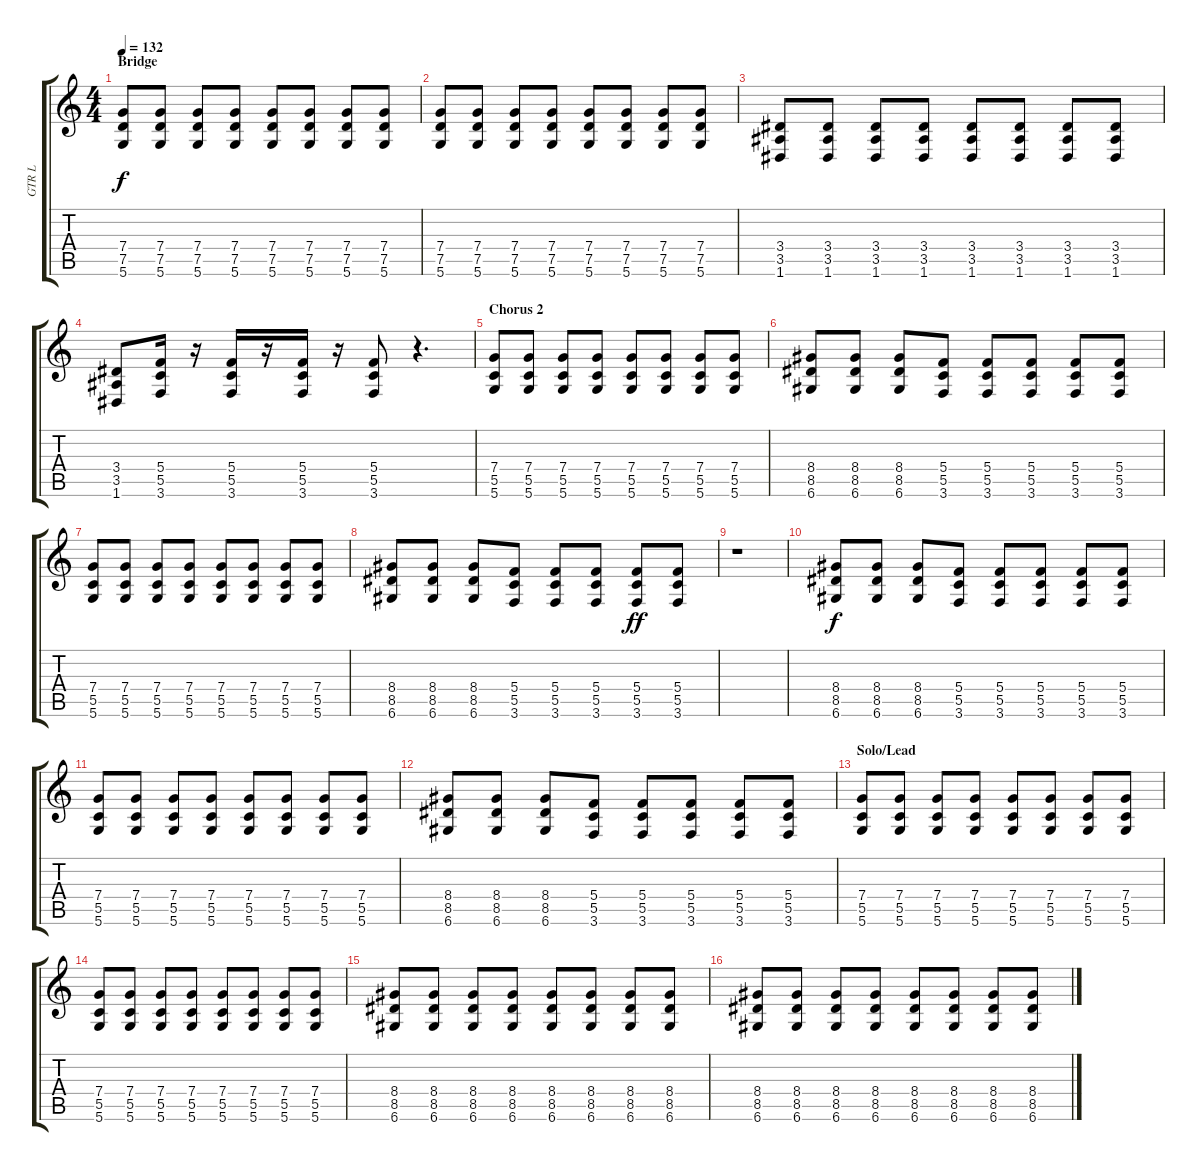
\track ("GTR L" "GTR L") {instrument distortionguitar}
\staff {score tabs}
\tuning (D4 A3 F3 C3 G2 D2) {hide}
\ts (4 4)
\section ("" "Bridge")
\tempo 132
\clef g2
\ks c
(7.4 7.5 5.6).8{dy f volume 13} (7.4 7.5 5.6).8 (7.4 7.5 5.6).8 (7.4 7.5 5.6).8 (7.4 7.5 5.6).8 (7.4 7.5 5.6).8 (7.4 7.5 5.6).8 (7.4 7.5 5.6).8 |
(7.4 7.5 5.6).8 (7.4 7.5 5.6).8 (7.4 7.5 5.6).8 (7.4 7.5 5.6).8 (7.4 7.5 5.6).8 (7.4 7.5 5.6).8 (7.4 7.5 5.6).8 (7.4 7.5 5.6).8 |
(3.4 3.5 1.6).8 (3.4 3.5 1.6).8 (3.4 3.5 1.6).8 (3.4 3.5 1.6).8 (3.4 3.5 1.6).8 (3.4 3.5 1.6).8 (3.4 3.5 1.6).8 (3.4 3.5 1.6).8 |
(3.4 3.5 1.6).8 (5.4 5.5 3.6).16 r.16 (5.4 5.5 3.6).16 r.16 (5.4 5.5 3.6).16 r.16 (5.4 5.5 3.6).8 r.4{d} |
\section ("" "Chorus 2")
(7.4 5.5 5.6).8{volume 12} (7.4 5.5 5.6).8 (7.4 5.5 5.6).8 (7.4 5.5 5.6).8 (7.4 5.5 5.6).8 (7.4 5.5 5.6).8 (7.4 5.5 5.6).8 (7.4 5.5 5.6).8 |
(8.4 8.5 6.6).8 (8.4 8.5 6.6).8 (8.4 8.5 6.6).8 (5.4 5.5 3.6).8 (5.4 5.5 3.6).8 (5.4 5.5 3.6).8 (5.4 5.5 3.6).8 (5.4 5.5 3.6).8 |
(7.4 5.5 5.6).8 (7.4 5.5 5.6).8 (7.4 5.5 5.6).8 (7.4 5.5 5.6).8 (7.4 5.5 5.6).8 (7.4 5.5 5.6).8 (7.4 5.5 5.6).8 (7.4 5.5 5.6).8 |
(8.4 8.5 6.6).8 (8.4 8.5 6.6).8 (8.4 8.5 6.6).8 (5.4 5.5 3.6).8 (5.4 5.5 3.6).8 (5.4 5.5 3.6).8 (5.4 5.5 3.6).8{dy ff} (5.4 5.5 3.6).8 |
r.1 |
(8.4 8.5 6.6).8{dy f} (8.4 8.5 6.6).8 (8.4 8.5 6.6).8 (5.4 5.5 3.6).8 (5.4 5.5 3.6).8 (5.4 5.5 3.6).8 (5.4 5.5 3.6).8 (5.4 5.5 3.6).8 |
(7.4 5.5 5.6).8 (7.4 5.5 5.6).8 (7.4 5.5 5.6).8 (7.4 5.5 5.6).8 (7.4 5.5 5.6).8 (7.4 5.5 5.6).8 (7.4 5.5 5.6).8 (7.4 5.5 5.6).8 |
(8.4 8.5 6.6).8 (8.4 8.5 6.6).8 (8.4 8.5 6.6).8 (5.4 5.5 3.6).8 (5.4 5.5 3.6).8 (5.4 5.5 3.6).8 (5.4 5.5 3.6).8 (5.4 5.5 3.6).8 |
\section ("" "Solo/Lead")
(7.4 5.5 5.6).8 (7.4 5.5 5.6).8 (7.4 5.5 5.6).8 (7.4 5.5 5.6).8 (7.4 5.5 5.6).8 (7.4 5.5 5.6).8 (7.4 5.5 5.6).8 (7.4 5.5 5.6).8 |
(7.4 5.5 5.6).8 (7.4 5.5 5.6).8 (7.4 5.5 5.6).8 (7.4 5.5 5.6).8 (7.4 5.5 5.6).8 (7.4 5.5 5.6).8 (7.4 5.5 5.6).8 (7.4 5.5 5.6).8 |
(8.4 8.5 6.6).8 (8.4 8.5 6.6).8 (8.4 8.5 6.6).8 (8.4 8.5 6.6).8 (8.4 8.5 6.6).8 (8.4 8.5 6.6).8 (8.4 8.5 6.6).8 (8.4 8.5 6.6).8 |
(8.4 8.5 6.6).8 (8.4 8.5 6.6).8 (8.4 8.5 6.6).8 (8.4 8.5 6.6).8 (8.4 8.5 6.6).8 (8.4 8.5 6.6).8 (8.4 8.5 6.6).8 (8.4 8.5 6.6).8
